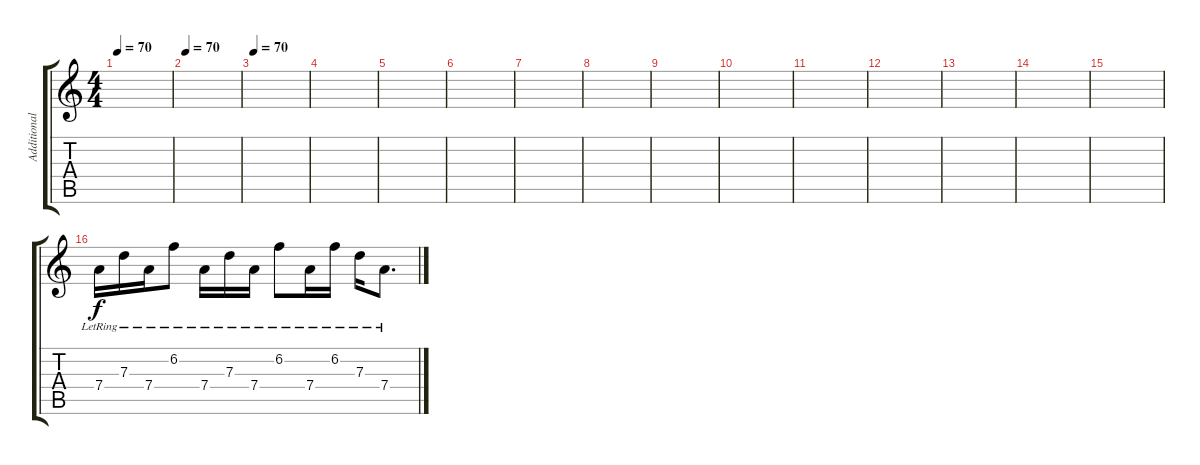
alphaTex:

\track ("Additional Clean 1" "Additional") {instrument electricguitarjazz}
\staff {score tabs}
\tuning (E4 B3 G3 D3 A2 E2) {hide}
\ts (4 4)
\tempo 70
\clef g2
\ks c
|
\tempo 70
|
\tempo 70
|
|
|
|
|
|
|
|
|
|
|
|
|
7.4{lr}.16 7.3{lr}.16 7.4{lr}.16 6.2{lr}.8 7.4{lr}.16 7.3{lr}.16 7.4{lr}.16 6.2{lr}.8 7.4{lr}.16 6.2{lr}.16 7.3{lr}.16 7.4{lr}.8{d}
